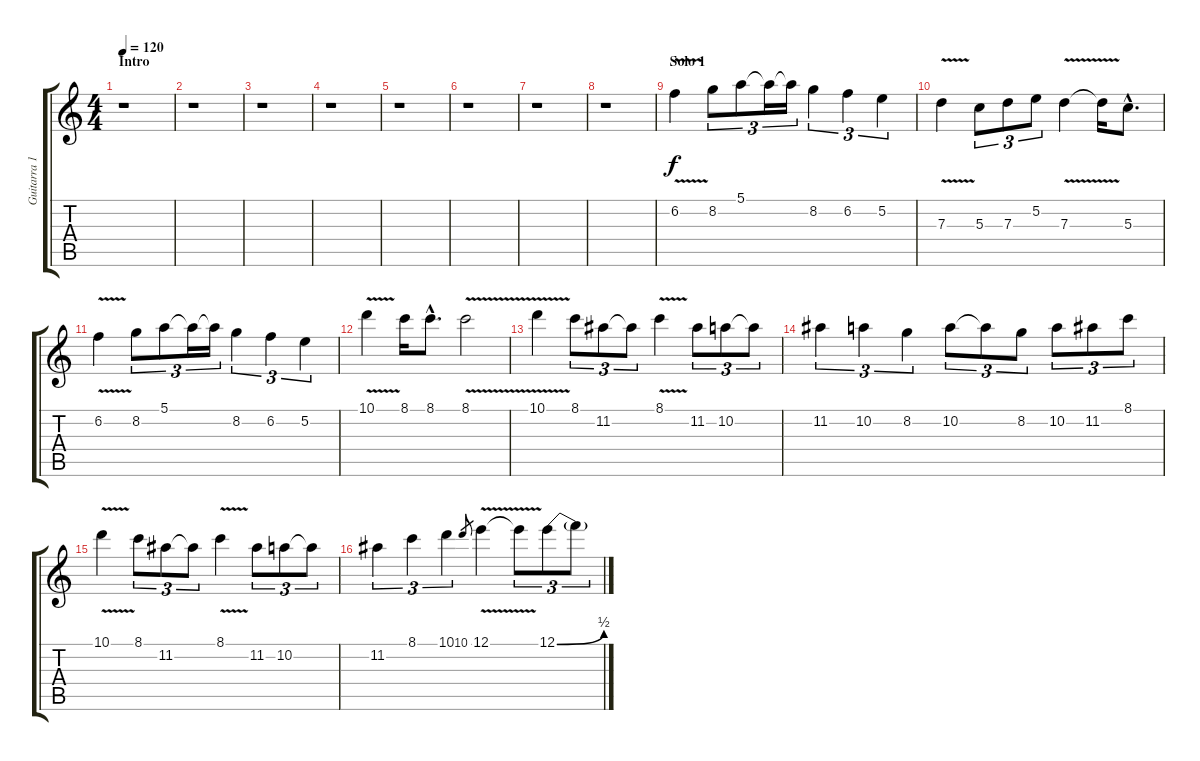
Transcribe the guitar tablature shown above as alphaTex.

\track ("Guitarra 1 - Carlos" "Guitarra 1") {instrument electricguitarclean}
\staff {score tabs}
\tuning (E4 B3 G3 D3 A2 E2) {hide}
\ts (4 4)
\section ("" "Intro")
\tempo 120
\clef g2
\ks c
r.1{dy f instrument electricguitarclean} |
r.1 |
r.1 |
r.1 |
r.1 |
r.1 |
r.1 |
r.1 |
\section ("" "Solo 1")
6.2{v}.4 8.2.8{tu (3 2)} 5.1.8{tu (3 2)} 5.1{t}.16{tu (3 2)} 5.1{t}.16{tu (3 2)} 8.2.4{tu (3 2)} 6.2.4{tu (3 2)} 5.2.4{tu (3 2)} |
7.3{v}.4 5.3.8{tu (3 2)} 7.3.8{tu (3 2)} 5.2.8{tu (3 2)} 7.3{v}.4 7.3{t}.16 5.3{hac}.8{d} |
6.2{v}.4 8.2.8{tu (3 2)} 5.1.8{tu (3 2)} 5.1{t}.16{tu (3 2)} 5.1{t}.16{tu (3 2)} 8.2.4{tu (3 2)} 6.2.4{tu (3 2)} 5.2.4{tu (3 2)} |
10.1{v}.4 8.1.16 8.1{hac}.8{d} 8.1{v}.2 |
10.1{v}.4 8.1.8{tu (3 2)} 11.2.8{tu (3 2)} 11.2{t}.8{tu (3 2)} 8.1{v}.4 11.2.8{tu (3 2)} 10.2.8{tu (3 2)} 10.2{t}.8{tu (3 2)} |
11.2.4{tu (3 2)} 10.2.4{tu (3 2)} 8.2.4{tu (3 2)} 10.2.8{tu (3 2)} 10.2{t}.8{tu (3 2)} 8.2.8{tu (3 2)} 10.2.8{tu (3 2)} 11.2.8{tu (3 2)} 8.1.8{tu (3 2)} |
10.1{v}.4 8.1.8{tu (3 2)} 11.2.8{tu (3 2)} 11.2{t}.8{tu (3 2)} 8.1{v}.4 11.2.8{tu (3 2)} 10.2.8{tu (3 2)} 10.2{t}.8{tu (3 2)} |
11.2.4{tu (3 2)} 8.1.4{tu (3 2)} 10.1.4{tu (3 2)} 10.1.8{gr} 12.1{v}.4 12.1{t}.8{tu (3 2)} 12.1{be (bend 0 0 60 2)}.8{tu (3 2)} 12.1{t}.8{tu (3 2)}
